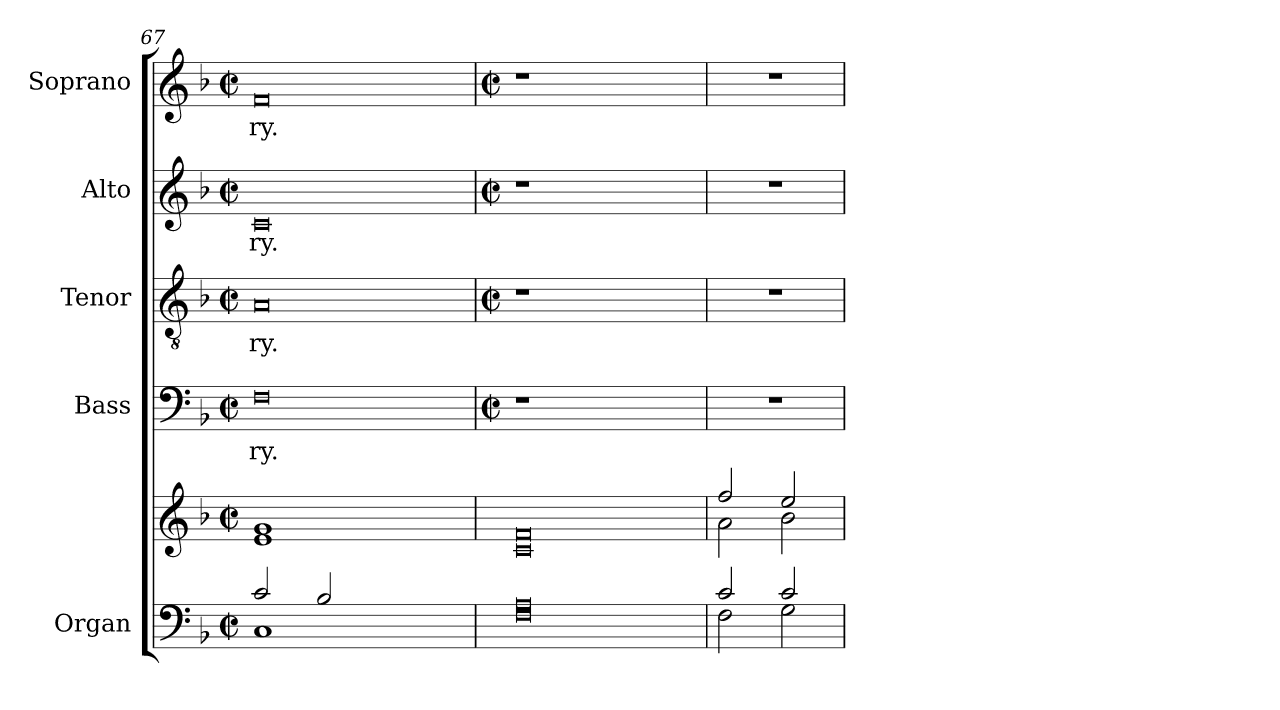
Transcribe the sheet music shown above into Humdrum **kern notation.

**kern	**kern	**dynam	**kern	**text	**kern	**text	**kern	**text	**kern	**text
*part5	*part5	*part5	*part4	*part4	*part3	*part3	*part2	*part2	*part1	*part1
*staff6	*staff5	*staff5/6	*staff4	*staff4	*staff3	*staff3	*staff2	*staff2	*staff1	*staff1
*I"Organ	*	*	*I"Bass	*	*I"Tenor	*	*I"Alto	*	*I"Soprano	*
*	*	*	*I'B	*	*I'T	*	*I'A	*	*I'S	*
*clefF4	*clefG2	*	*clefF4	*	*clefGv2	*	*clefG2	*	*clefG2	*
*k[b-]	*k[b-]	*	*k[b-]	*	*k[b-]	*	*k[b-]	*	*k[b-]	*
*F:	*F:	*	*F:	*	*F:	*	*F:	*	*F:	*
*M2/2	*M2/2	*	*M2/2	*	*M2/2	*	*M2/2	*	*M2/2	*
*met(c|)	*met(c|)	*	*met(c|)	*	*met(c|)	*	*met(c|)	*	*met(c|)	*
=67	=67	=67	=67	=67	=67	=67	=67	=67	=67	=67
*^	*^	*	*	*	*	*	*	*	*	*
!	!	!	!	!	!	!LO:LY:b	!	!LO:LY:b	!	!LO:LY:b	!	!LO:LY:b
2c/	1C\	1g	1e\	.	0F	-ry.	0A	ry.	0c	-ry.	0f	-ry.
2B-/	.	.	.	.	.	.	.	.	.	.	.	.
1ryy	1ryy	1ryy	1ryy	.	.	.	.	.	.	.	.	.
!!LO:LB:g=z
=68	=68	=68	=68	=68	=68	=68	=68	=68	=68	=68	=68	=68
*	*	*	*	*	*M2/2	*	*M2/2	*	*M2/2	*	*M2/2	*
*	*	*	*	*	*met(c|)	*	*met(c|)	*	*met(c|)	*	*met(c|)	*
0A/	0F\	0f	0c\	.	1r	.	1r	.	1r	.	1r	.
.	.	.	.	.	1ryy	.	1ryy	.	1ryy	.	1ryy	.
!!LO:LB:g=z
=69	=69	=69	=69	=69	=69	=69	=69	=69	=69	=69	=69	=69
!	!	!	!	!LO:DY:b=2	!	!	!	!	!	!	!	!
!	!	!	!	!LO:DY:n=1:b=2	!	!	!	!	!	!	!	!
!	!	!	!	!LO:DY:n=2:b	!	!	!	!	!	!	!	!
!	!	!	!	!LO:DY:n=3:b	!	!	!	!	!	!	!	!
2c/	2F\	2ff/	2a\	mp mp mp mp	1r	.	1r	.	1r	.	1r	.
2c/	2G\	2ee/	2b-\	.	.	.	.	.	.	.	.	.
*v	*v	*	*	*	*	*	*	*	*	*	*	*
*	*v	*v	*	*	*	*	*	*	*	*	*
=	=	=	=	=	=	=	=	=	=	=
*-	*-	*-	*-	*-	*-	*-	*-	*-	*-	*-
